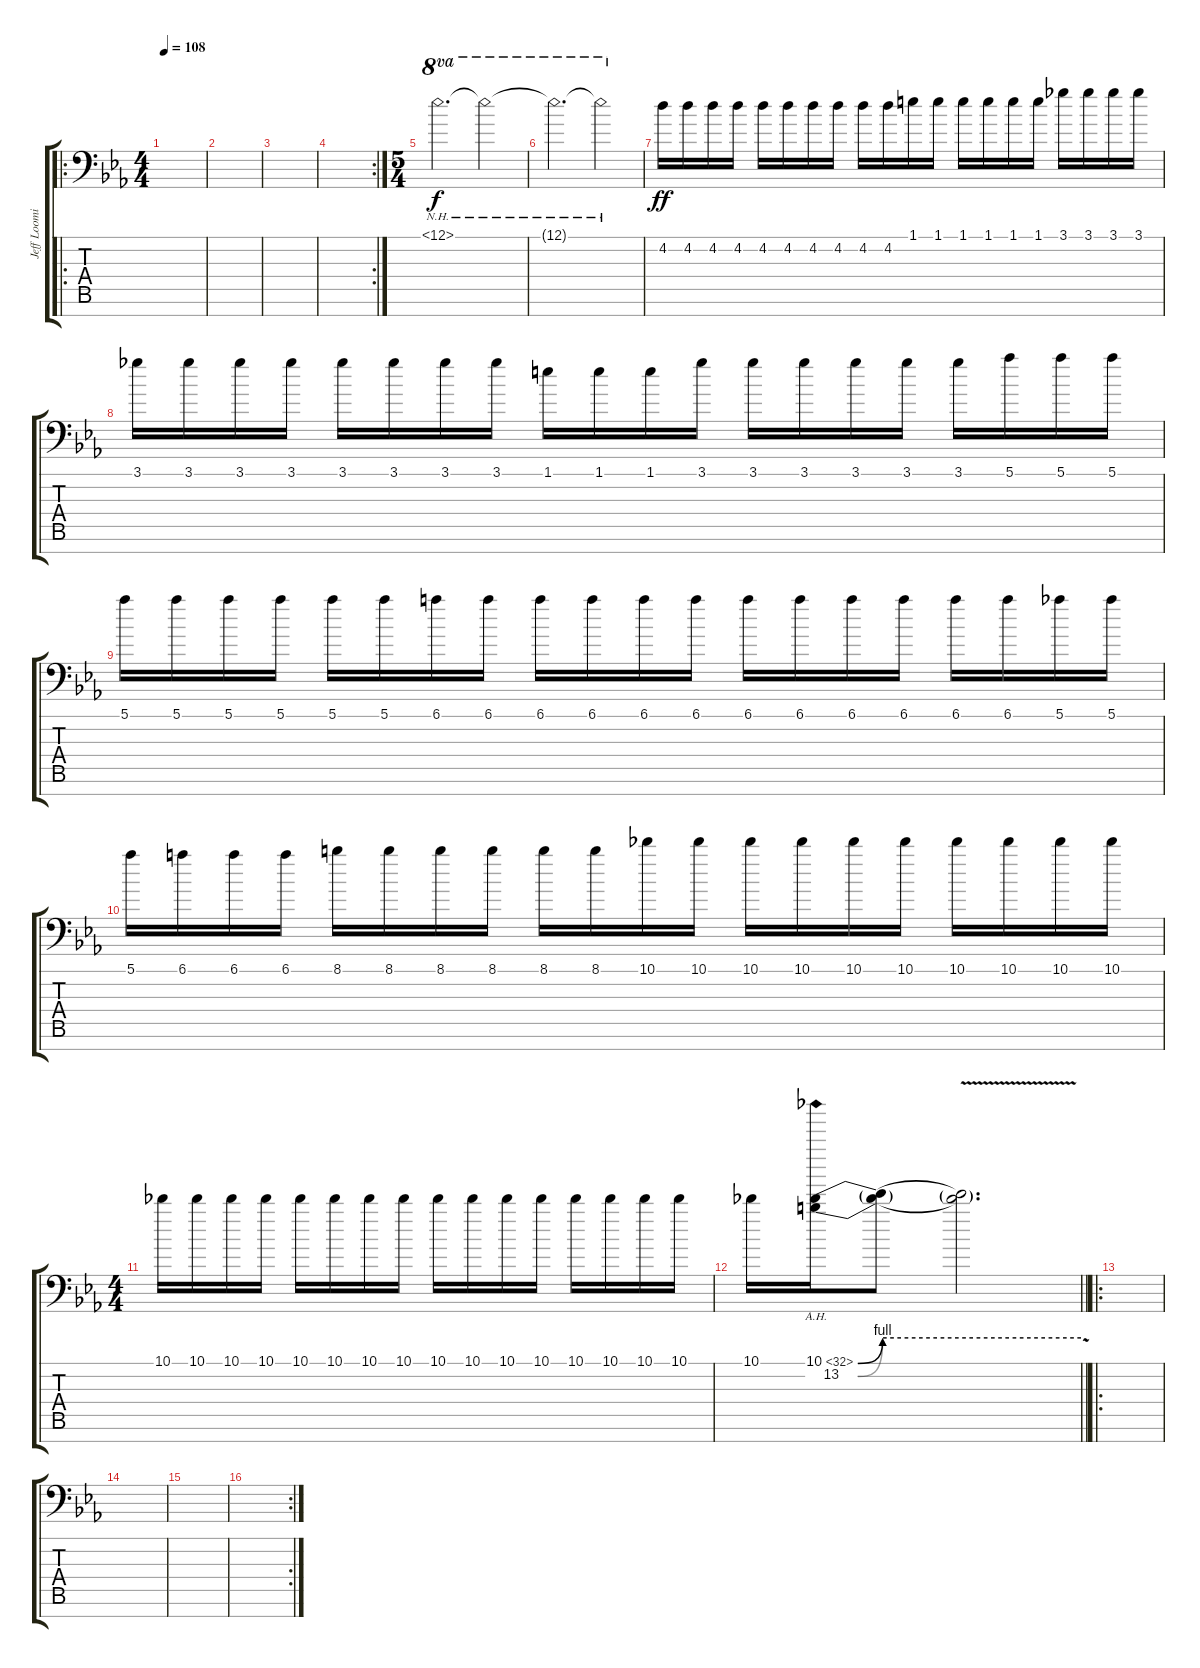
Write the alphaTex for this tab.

\track ("Jeff Loomis Lead 2" "Jeff Loomi") {instrument distortionguitar}
\staff {score tabs}
\tuning (Eb4 Bb3 Gb3 Db3 Ab2 Eb2 Bb1) {hide}
\ro
\ts (4 4)
\tempo 108
\clef f4
\ks eb
|
|
|
\rc 2
|
\ts (5 4)
12.1{nh}.2{d ot 8va} 12.1{nh t}.2{ot 8va} |
12.1{nh t}.2{d ot 8va} 12.1{nh t}.2{ot 8va} |
4.2.16{dy ff} 4.2.16 4.2.16 4.2.16 4.2.16 4.2.16 4.2.16 4.2.16 4.2.16 4.2.16 1.1.16 1.1.16 1.1.16 1.1.16 1.1.16 1.1.16 3.1.16 3.1.16 3.1.16 3.1.16 |
3.1.16 3.1.16 3.1.16 3.1.16 3.1.16 3.1.16 3.1.16 3.1.16 1.1.16 1.1.16 1.1.16 3.1.16 3.1.16 3.1.16 3.1.16 3.1.16 3.1.16 5.1.16 5.1.16 5.1.16 |
5.1.16 5.1.16 5.1.16 5.1.16 5.1.16 5.1.16 6.1.16 6.1.16 6.1.16 6.1.16 6.1.16 6.1.16 6.1.16 6.1.16 6.1.16 6.1.16 6.1.16 6.1.16 5.1.16 5.1.16 |
5.1.16 6.1.16 6.1.16 6.1.16 8.1.16 8.1.16 8.1.16 8.1.16 8.1.16 8.1.16 10.1.16 10.1.16 10.1.16 10.1.16 10.1.16 10.1.16 10.1.16 10.1.16 10.1.16 10.1.16 |
\ts (4 4)
10.1.16 10.1.16 10.1.16 10.1.16 10.1.16 10.1.16 10.1.16 10.1.16 10.1.16 10.1.16 10.1.16 10.1.16 10.1.16 10.1.16 10.1.16 10.1.16 |
\barLineRight lightlight
10.1.16 (10.1{be (bend 0 0 60 4) ah 22} 13.2{be (bend 0 0 60 4)}).16 (10.1{be (hold 0 4 60 4) t} 13.2{be (hold 0 4 60 4) t}).8 (10.1{v t} 13.2{v t}).2{d} |
\ro
|
|
|
\rc 2
